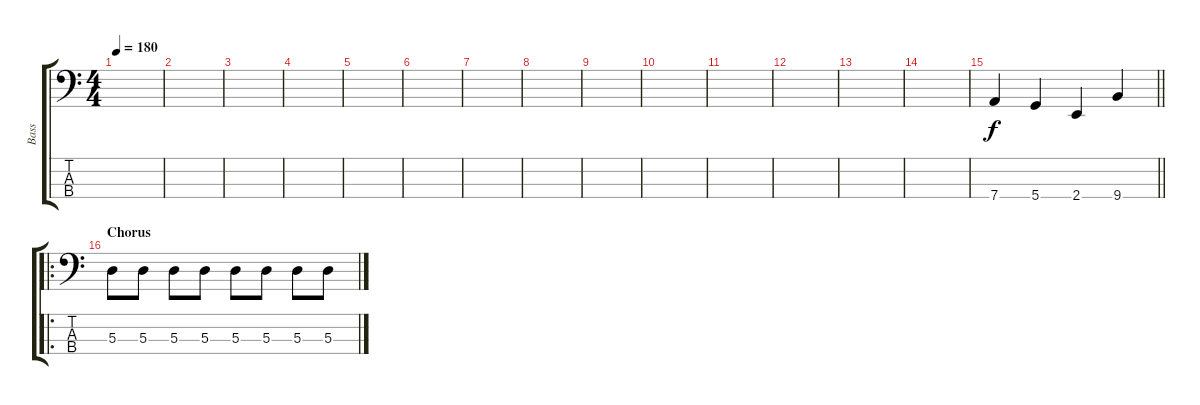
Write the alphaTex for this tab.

\track ("Bass" "Bass") {instrument electricbassfinger}
\staff {score tabs}
\tuning (G2 D2 A1 D1) {hide}
\ts (4 4)
\tempo 180
\clef f4
\ks c
|
|
|
|
|
|
|
|
|
|
|
|
|
|
\barLineRight lightlight
7.4.4 5.4.4 2.4.4 9.4.4 |
\ro
\section ("" "Chorus")
5.3.8 5.3.8 5.3.8 5.3.8 5.3.8 5.3.8 5.3.8 5.3.8
